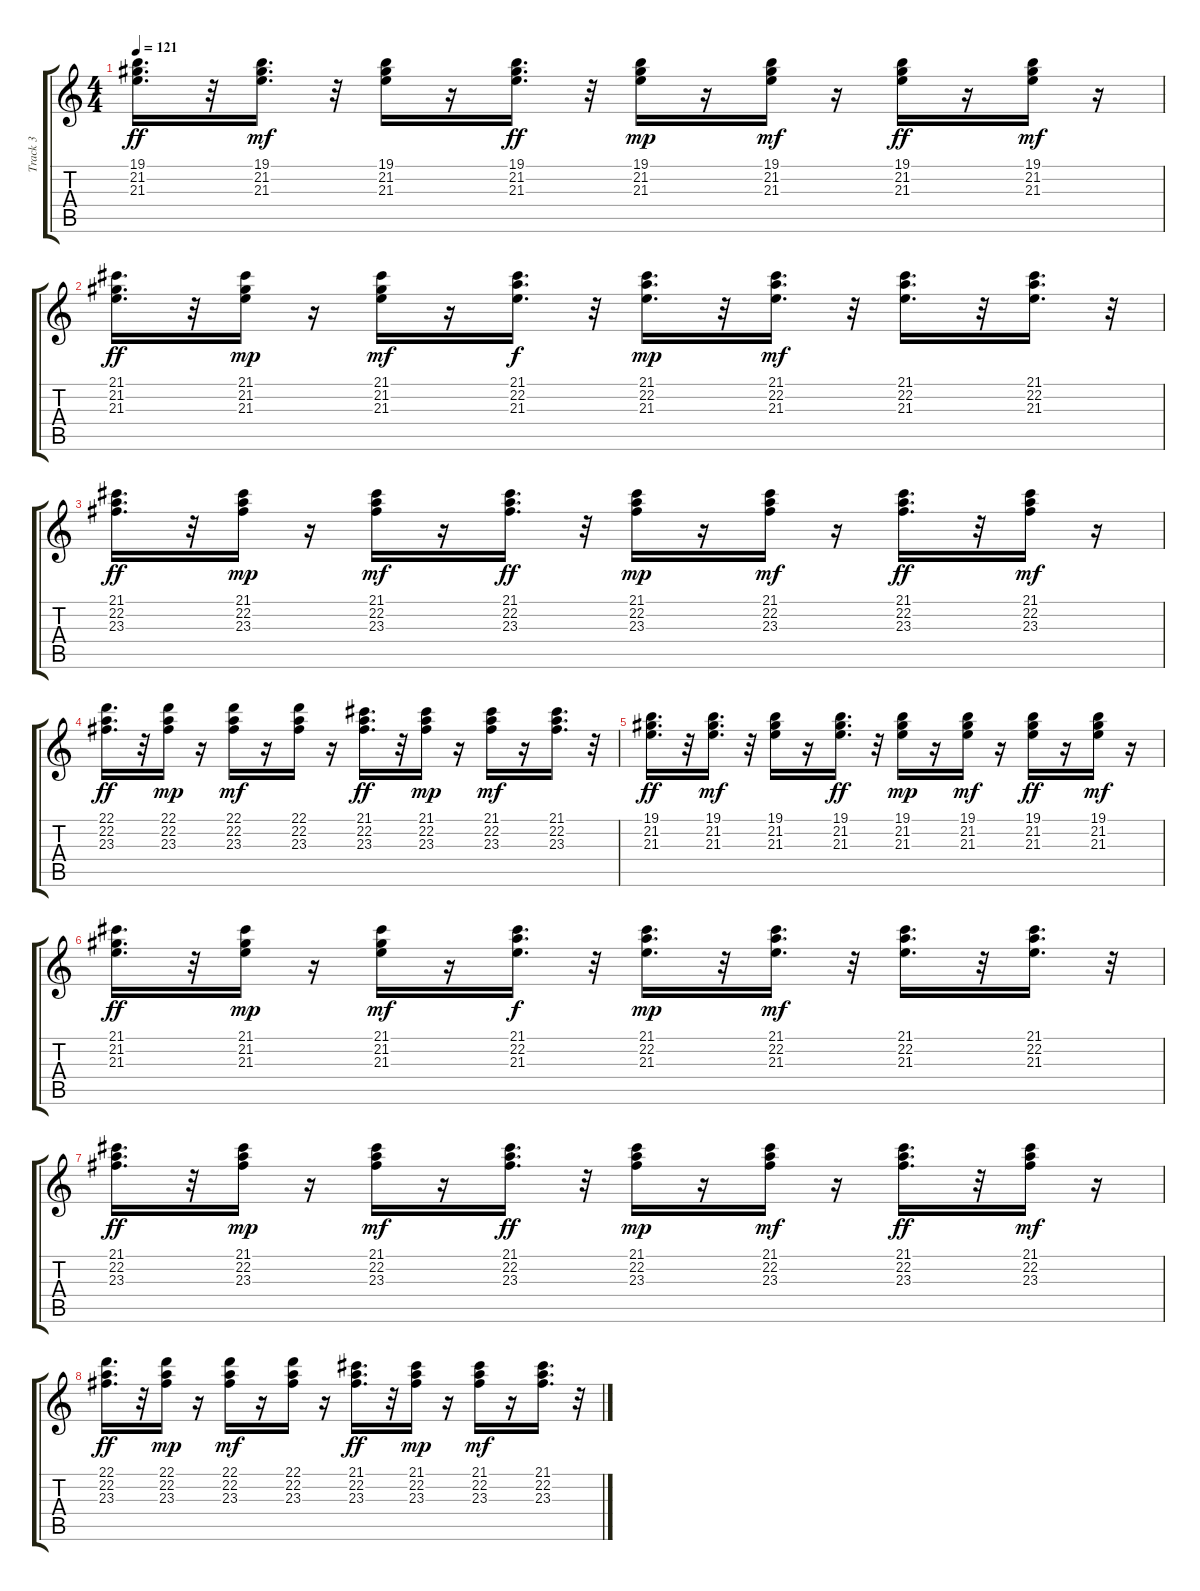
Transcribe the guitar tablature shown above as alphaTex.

\track ("Track 3" "Track 3") {instrument acousticgrandpiano}
\staff {score tabs}
\tuning (E4 B3 G3 D3 A2 E2) {hide}
\ts (4 4)
\tempo 121
\clef g2
\ks c
(19.1 21.2 21.3).16{d dy ff} r.32 (19.1 21.2 21.3).16{d dy mf} r.32 (19.1 21.2 21.3).16 r.16 (19.1 21.2 21.3).16{d dy ff} r.32 (19.1 21.2 21.3).16{dy mp} r.16 (19.1 21.2 21.3).16{dy mf} r.16 (19.1 21.2 21.3).16{dy ff} r.16 (19.1 21.2 21.3).16{dy mf} r.16 |
(21.1 21.2 21.3).16{d dy ff} r.32 (21.1 21.2 21.3).16{dy mp} r.16 (21.1 21.2 21.3).16{dy mf} r.16 (21.1 22.2 21.3).16{d dy f} r.32 (21.1 22.2 21.3).16{d dy mp} r.32 (21.1 22.2 21.3).16{d dy mf} r.32 (21.1 22.2 21.3).16{d} r.32 (21.1 22.2 21.3).16{d} r.32 |
(21.1 22.2 23.3).16{d dy ff} r.32 (21.1 22.2 23.3).16{dy mp} r.16 (21.1 22.2 23.3).16{dy mf} r.16 (21.1 22.2 23.3).16{d dy ff} r.32 (21.1 22.2 23.3).16{dy mp} r.16 (21.1 22.2 23.3).16{dy mf} r.16 (21.1 22.2 23.3).16{d dy ff} r.32 (21.1 22.2 23.3).16{dy mf} r.16 |
(22.1 22.2 23.3).16{d dy ff} r.32 (22.1 22.2 23.3).16{dy mp} r.16 (22.1 22.2 23.3).16{dy mf} r.16 (22.1 22.2 23.3).16 r.16 (21.1 22.2 23.3).16{d dy ff} r.32 (21.1 22.2 23.3).16{dy mp} r.16 (21.1 22.2 23.3).16{dy mf} r.16 (21.1 22.2 23.3).16{d} r.32 |
(19.1 21.2 21.3).16{d dy ff} r.32 (19.1 21.2 21.3).16{d dy mf} r.32 (19.1 21.2 21.3).16 r.16 (19.1 21.2 21.3).16{d dy ff} r.32 (19.1 21.2 21.3).16{dy mp} r.16 (19.1 21.2 21.3).16{dy mf} r.16 (19.1 21.2 21.3).16{dy ff} r.16 (19.1 21.2 21.3).16{dy mf} r.16 |
(21.1 21.2 21.3).16{d dy ff} r.32 (21.1 21.2 21.3).16{dy mp} r.16 (21.1 21.2 21.3).16{dy mf} r.16 (21.1 22.2 21.3).16{d dy f} r.32 (21.1 22.2 21.3).16{d dy mp} r.32 (21.1 22.2 21.3).16{d dy mf} r.32 (21.1 22.2 21.3).16{d} r.32 (21.1 22.2 21.3).16{d} r.32 |
(21.1 22.2 23.3).16{d dy ff} r.32 (21.1 22.2 23.3).16{dy mp} r.16 (21.1 22.2 23.3).16{dy mf} r.16 (21.1 22.2 23.3).16{d dy ff} r.32 (21.1 22.2 23.3).16{dy mp} r.16 (21.1 22.2 23.3).16{dy mf} r.16 (21.1 22.2 23.3).16{d dy ff} r.32 (21.1 22.2 23.3).16{dy mf} r.16 |
(22.1 22.2 23.3).16{d dy ff} r.32 (22.1 22.2 23.3).16{dy mp} r.16 (22.1 22.2 23.3).16{dy mf} r.16 (22.1 22.2 23.3).16 r.16 (21.1 22.2 23.3).16{d dy ff} r.32 (21.1 22.2 23.3).16{dy mp} r.16 (21.1 22.2 23.3).16{dy mf} r.16 (21.1 22.2 23.3).16{d} r.32
